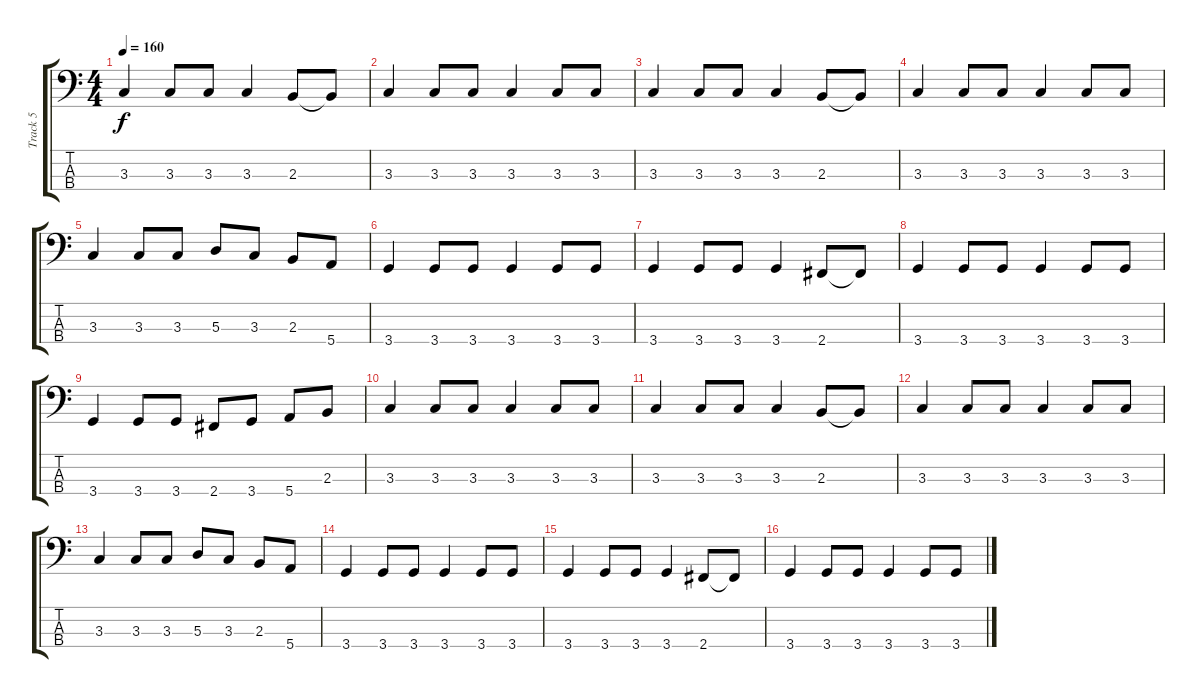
\track ("Track 5" "Track 5") {instrument electricbassfinger}
\staff {score tabs}
\tuning (G2 D2 A1 E1) {hide}
\ts (4 4)
\tempo 160
\clef f4
\ks c
3.3.4{dy f} 3.3.8 3.3.8 3.3.4 2.3.8 2.3{t}.8 |
3.3.4 3.3.8 3.3.8 3.3.4 3.3.8 3.3.8 |
3.3.4 3.3.8 3.3.8 3.3.4 2.3.8 2.3{t}.8 |
3.3.4 3.3.8 3.3.8 3.3.4 3.3.8 3.3.8 |
3.3.4 3.3.8 3.3.8 5.3.8 3.3.8 2.3.8 5.4.8 |
3.4.4 3.4.8 3.4.8 3.4.4 3.4.8 3.4.8 |
3.4.4 3.4.8 3.4.8 3.4.4 2.4.8 2.4{t}.8 |
3.4.4 3.4.8 3.4.8 3.4.4 3.4.8 3.4.8 |
3.4.4 3.4.8 3.4.8 2.4.8 3.4.8 5.4.8 2.3.8 |
3.3.4 3.3.8 3.3.8 3.3.4 3.3.8 3.3.8 |
3.3.4 3.3.8 3.3.8 3.3.4 2.3.8 2.3{t}.8 |
3.3.4 3.3.8 3.3.8 3.3.4 3.3.8 3.3.8 |
3.3.4 3.3.8 3.3.8 5.3.8 3.3.8 2.3.8 5.4.8 |
3.4.4 3.4.8 3.4.8 3.4.4 3.4.8 3.4.8 |
3.4.4 3.4.8 3.4.8 3.4.4 2.4.8 2.4{t}.8 |
3.4.4 3.4.8 3.4.8 3.4.4 3.4.8 3.4.8
